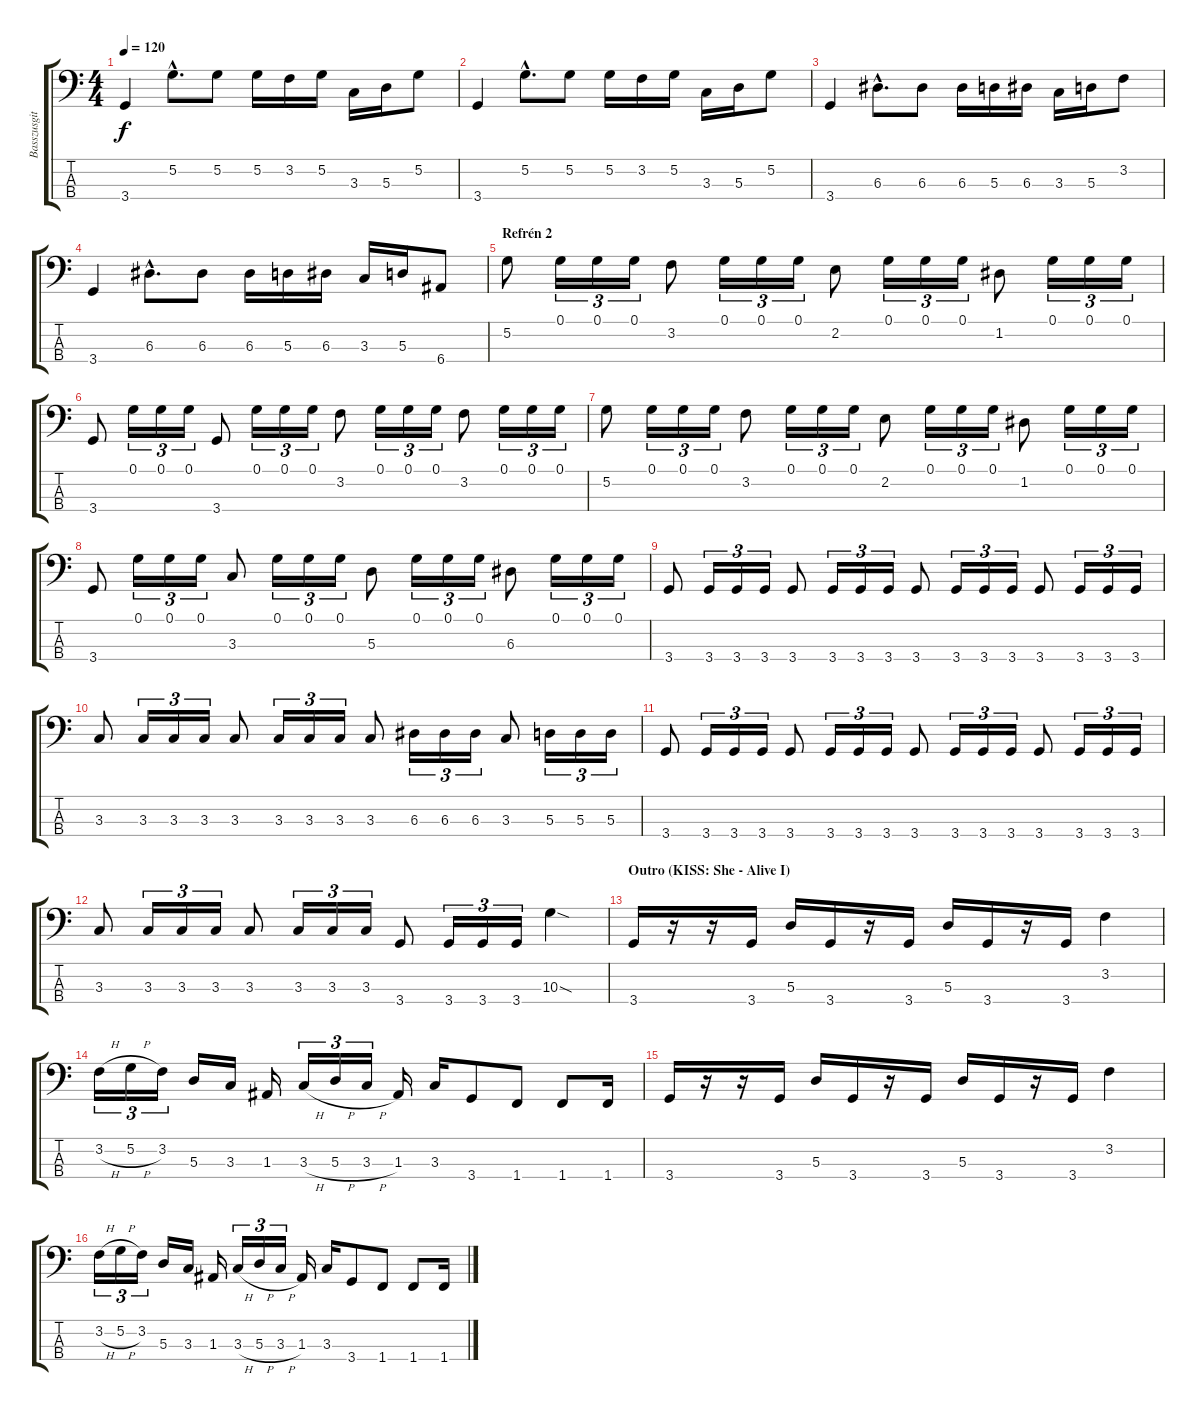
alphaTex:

\track ("Basszusgitár" "Basszusgit") {instrument slapbass1}
\staff {score tabs}
\tuning (G2 D2 A1 E1) {hide}
\ts (4 4)
\tempo 120
\clef f4
\ks c
3.4.4{dy f} 5.2{hac}.8{d} 5.2.8 5.2.16 3.2.16 5.2.16 3.3.16 5.3.16 5.2.8 |
3.4.4 5.2{hac}.8{d} 5.2.8 5.2.16 3.2.16 5.2.16 3.3.16 5.3.16 5.2.8 |
3.4.4 6.3{hac}.8{d} 6.3.8 6.3.16 5.3.16 6.3.16 3.3.16 5.3.16 3.2.8 |
3.4.4 6.3{hac}.8{d} 6.3.8 6.3.16 5.3.16 6.3.16 3.3.16 5.3.16 6.4.8 |
\section ("" "Refrén 2")
5.2.8 0.1.16{tu (3 2)} 0.1.16{tu (3 2)} 0.1.16{tu (3 2)} 3.2.8 0.1.16{tu (3 2)} 0.1.16{tu (3 2)} 0.1.16{tu (3 2)} 2.2.8 0.1.16{tu (3 2)} 0.1.16{tu (3 2)} 0.1.16{tu (3 2)} 1.2.8 0.1.16{tu (3 2)} 0.1.16{tu (3 2)} 0.1.16{tu (3 2)} |
3.4.8 0.1.16{tu (3 2)} 0.1.16{tu (3 2)} 0.1.16{tu (3 2)} 3.4.8 0.1.16{tu (3 2)} 0.1.16{tu (3 2)} 0.1.16{tu (3 2)} 3.2.8 0.1.16{tu (3 2)} 0.1.16{tu (3 2)} 0.1.16{tu (3 2)} 3.2.8 0.1.16{tu (3 2)} 0.1.16{tu (3 2)} 0.1.16{tu (3 2)} |
5.2.8 0.1.16{tu (3 2)} 0.1.16{tu (3 2)} 0.1.16{tu (3 2)} 3.2.8 0.1.16{tu (3 2)} 0.1.16{tu (3 2)} 0.1.16{tu (3 2)} 2.2.8 0.1.16{tu (3 2)} 0.1.16{tu (3 2)} 0.1.16{tu (3 2)} 1.2.8 0.1.16{tu (3 2)} 0.1.16{tu (3 2)} 0.1.16{tu (3 2)} |
3.4.8 0.1.16{tu (3 2)} 0.1.16{tu (3 2)} 0.1.16{tu (3 2)} 3.3.8 0.1.16{tu (3 2)} 0.1.16{tu (3 2)} 0.1.16{tu (3 2)} 5.3.8 0.1.16{tu (3 2)} 0.1.16{tu (3 2)} 0.1.16{tu (3 2)} 6.3.8 0.1.16{tu (3 2)} 0.1.16{tu (3 2)} 0.1.16{tu (3 2)} |
3.4.8 3.4.16{tu (3 2)} 3.4.16{tu (3 2)} 3.4.16{tu (3 2)} 3.4.8 3.4.16{tu (3 2)} 3.4.16{tu (3 2)} 3.4.16{tu (3 2)} 3.4.8 3.4.16{tu (3 2)} 3.4.16{tu (3 2)} 3.4.16{tu (3 2)} 3.4.8 3.4.16{tu (3 2)} 3.4.16{tu (3 2)} 3.4.16{tu (3 2)} |
3.3.8 3.3.16{tu (3 2)} 3.3.16{tu (3 2)} 3.3.16{tu (3 2)} 3.3.8 3.3.16{tu (3 2)} 3.3.16{tu (3 2)} 3.3.16{tu (3 2)} 3.3.8 6.3.16{tu (3 2)} 6.3.16{tu (3 2)} 6.3.16{tu (3 2)} 3.3.8 5.3.16{tu (3 2)} 5.3.16{tu (3 2)} 5.3.16{tu (3 2)} |
3.4.8 3.4.16{tu (3 2)} 3.4.16{tu (3 2)} 3.4.16{tu (3 2)} 3.4.8 3.4.16{tu (3 2)} 3.4.16{tu (3 2)} 3.4.16{tu (3 2)} 3.4.8 3.4.16{tu (3 2)} 3.4.16{tu (3 2)} 3.4.16{tu (3 2)} 3.4.8 3.4.16{tu (3 2)} 3.4.16{tu (3 2)} 3.4.16{tu (3 2)} |
3.3.8 3.3.16{tu (3 2)} 3.3.16{tu (3 2)} 3.3.16{tu (3 2)} 3.3.8 3.3.16{tu (3 2)} 3.3.16{tu (3 2)} 3.3.16{tu (3 2)} 3.4.8 3.4.16{tu (3 2)} 3.4.16{tu (3 2)} 3.4.16{tu (3 2)} 10.3{sod}.4 |
\section ("" "Outro (KISS: She - Alive I)")
3.4.16 r.16 r.16 3.4.16 5.3.16 3.4.16 r.16 3.4.16 5.3.16 3.4.16 r.16 3.4.16 3.2.4 |
3.2{h}.16{tu (3 2)} 5.2{h}.16{tu (3 2)} 3.2.16{tu (3 2)} 5.3.16 3.3.16 1.3.16 3.3{h}.16{tu (3 2)} 5.3{h}.16{tu (3 2)} 3.3{h}.16{tu (3 2)} 1.3.16 3.3.16 3.4.8 1.4.8 1.4.8 1.4.16 |
3.4.16 r.16 r.16 3.4.16 5.3.16 3.4.16 r.16 3.4.16 5.3.16 3.4.16 r.16 3.4.16 3.2.4 |
3.2{h}.16{tu (3 2)} 5.2{h}.16{tu (3 2)} 3.2.16{tu (3 2)} 5.3.16 3.3.16 1.3.16 3.3{h}.16{tu (3 2)} 5.3{h}.16{tu (3 2)} 3.3{h}.16{tu (3 2)} 1.3.16 3.3.16 3.4.8 1.4.8 1.4.8 1.4.16
